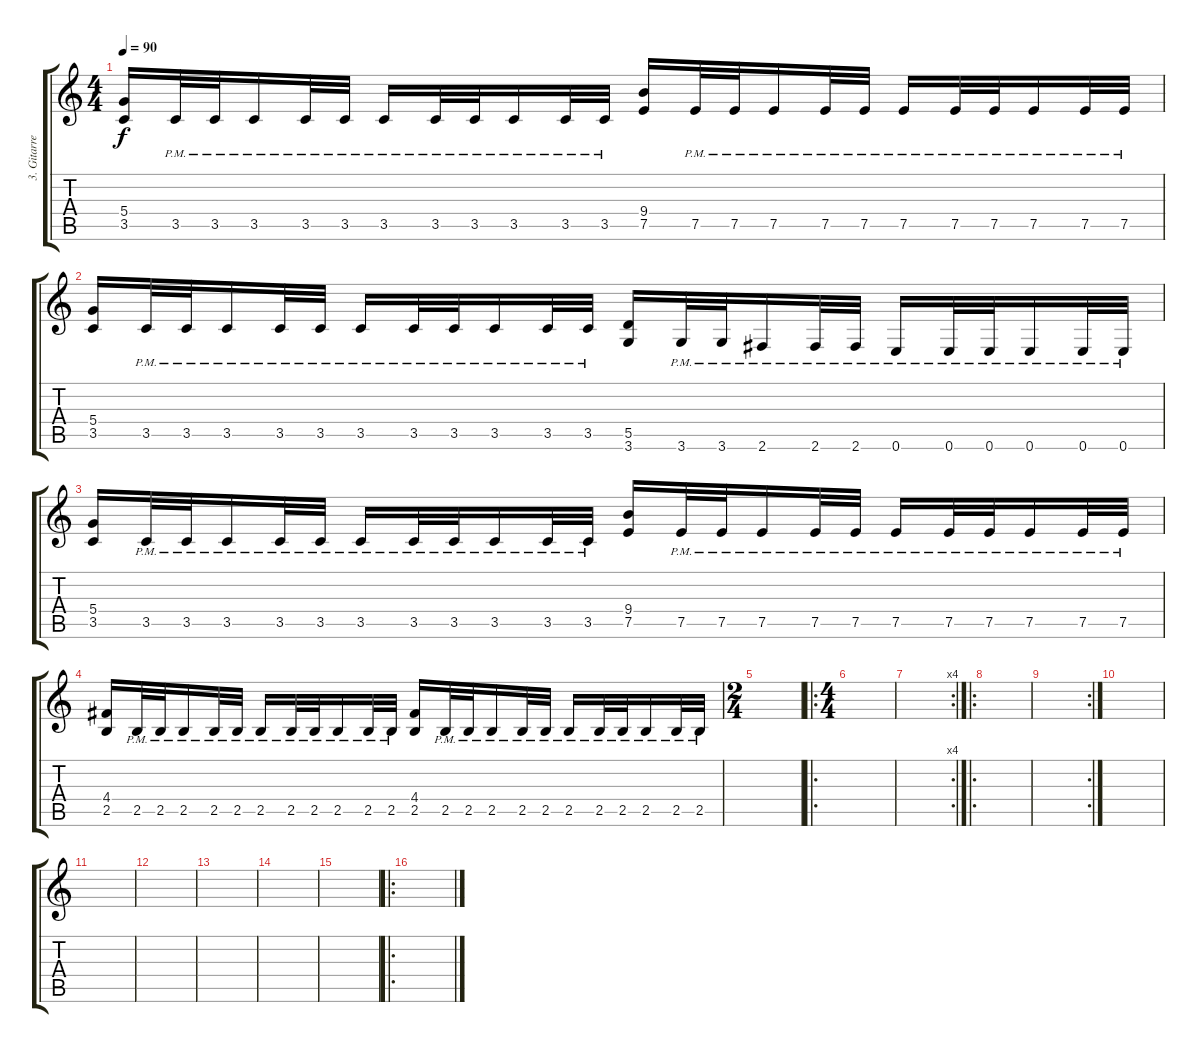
\track ("3. Gitarre" "3. Gitarre") {instrument distortionguitar}
\staff {score tabs}
\tuning (E4 B3 G3 D3 A2 E2) {hide}
\ts (4 4)
\tempo 90
\clef g2
\ks c
(5.4 3.5).16{dy f} 3.5{pm}.32 3.5{pm}.32 3.5{pm}.16 3.5{pm}.32 3.5{pm}.32 3.5{pm}.16 3.5{pm}.32 3.5{pm}.32 3.5{pm}.16 3.5{pm}.32 3.5{pm}.32 (9.4 7.5).16 7.5{pm}.32 7.5{pm}.32 7.5{pm}.16 7.5{pm}.32 7.5{pm}.32 7.5{pm}.16 7.5{pm}.32 7.5{pm}.32 7.5{pm}.16 7.5{pm}.32 7.5{pm}.32 |
(5.4 3.5).16 3.5{pm}.32 3.5{pm}.32 3.5{pm}.16 3.5{pm}.32 3.5{pm}.32 3.5{pm}.16 3.5{pm}.32 3.5{pm}.32 3.5{pm}.16 3.5{pm}.32 3.5{pm}.32 (5.5 3.6).16 3.6{pm}.32 3.6{pm}.32 2.6{pm}.16 2.6{pm}.32 2.6{pm}.32 0.6{pm}.16 0.6{pm}.32 0.6{pm}.32 0.6{pm}.16 0.6{pm}.32 0.6{pm}.32 |
(5.4 3.5).16 3.5{pm}.32 3.5{pm}.32 3.5{pm}.16 3.5{pm}.32 3.5{pm}.32 3.5{pm}.16 3.5{pm}.32 3.5{pm}.32 3.5{pm}.16 3.5{pm}.32 3.5{pm}.32 (9.4 7.5).16 7.5{pm}.32 7.5{pm}.32 7.5{pm}.16 7.5{pm}.32 7.5{pm}.32 7.5{pm}.16 7.5{pm}.32 7.5{pm}.32 7.5{pm}.16 7.5{pm}.32 7.5{pm}.32 |
(4.4 2.5).16 2.5{pm}.32 2.5{pm}.32 2.5{pm}.16 2.5{pm}.32 2.5{pm}.32 2.5{pm}.16 2.5{pm}.32 2.5{pm}.32 2.5{pm}.16 2.5{pm}.32 2.5{pm}.32 (4.4 2.5).16 2.5{pm}.32 2.5{pm}.32 2.5{pm}.16 2.5{pm}.32 2.5{pm}.32 2.5{pm}.16 2.5{pm}.32 2.5{pm}.32 2.5{pm}.16 2.5{pm}.32 2.5{pm}.32 |
\ts (2 4)
|
\ro
\ts (4 4)
|
\rc 4
|
\ro
|
\rc 2
|
|
|
|
|
|
|
\ro
